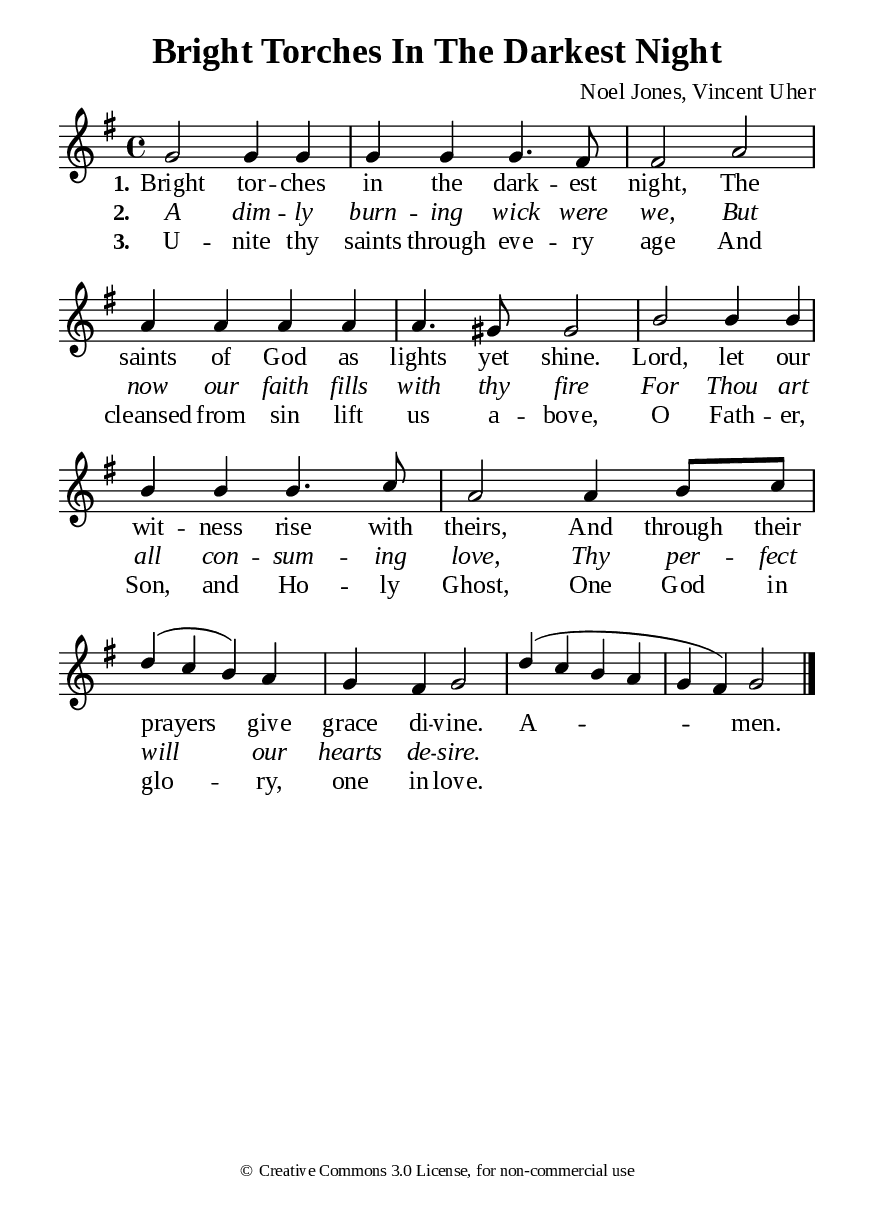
\version "2.18.2"

\header {
  title = "Bright Torches In The Darkest Night"
  composer = "Noel Jones, Vincent Uher"
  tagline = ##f
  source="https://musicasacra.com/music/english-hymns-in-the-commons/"
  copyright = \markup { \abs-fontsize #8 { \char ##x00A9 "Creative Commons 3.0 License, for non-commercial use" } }
}

global= {
  \key g \major
  \time 4/4
  \override Score.BarNumber.break-visibility = ##(#f #f #f)
  \override Lyrics.LyricSpace.minimum-distance = #3.0
}

\paper {
  #(set-paper-size "a5")
  top-margin = 10\mm
  bottom-margin = 5\mm
  left-margin = 10\mm
  right-margin = 10\mm
  indent = #0
  #(define fonts
	 (make-pango-font-tree "Liberation Serif"
	 		       "Liberation Serif"
			       "Liberation Serif"
			       (/ 20 20)))
  system-system-spacing = #'((basic-distance . 3) (padding . 3))
}

printItalic = \with {
  \override LyricText.font-shape = #'italic
}

% Verse music
musicVerseSoprano = \relative c'' {
  g2 g4 g |
  g g g4. fis8 |
  fis2 a |
  a4 a a a |
  a4. gis8 gis2 |
  b2 b4 b |
  b b b4. c8 |
  a2 a4 b8 c |
  d4 (c b) a |
  g fis g2 |
  d'4 (c b a |
  g fis) g2 \bar "|."
}

% Verse lyrics
verseOne = \lyricmode {
  \set stanza = #"1."
  Bright tor -- ches in the dark -- est night,
  The saints of God as lights yet shine.
  Lord, let our wit -- ness rise with theirs,
  And through their prayers give grace di -- vine.
  A -- men.
}

verseTwo = \lyricmode {
  \set stanza = #"2."
  A dim -- ly burn -- ing wick were we,
  But now our faith fills with thy fire
  For Thou art all con -- sum -- ing love,
  Thy per -- fect will our hearts de -- sire.
}

verseThree = \lyricmode {
  \set stanza = #"3."
  U -- nite thy saints through eve -- ry age
  And cleansed from sin lift us a -- bove,
  O Fath -- er, Son, and Ho -- ly Ghost,
  One God in glo -- ry, one in love.
}

% Layout
\score {
    \new ChoirStaff <<
      \new Staff <<
        \clef "treble"
        \new Voice = "sopranos" { \global \stemUp \slurUp \musicVerseSoprano }
      >>
      \new Lyrics \lyricsto sopranos \verseOne
      \new Lyrics \printItalic \lyricsto sopranos \verseTwo
      \new Lyrics \lyricsto sopranos \verseThree
    >>
}
